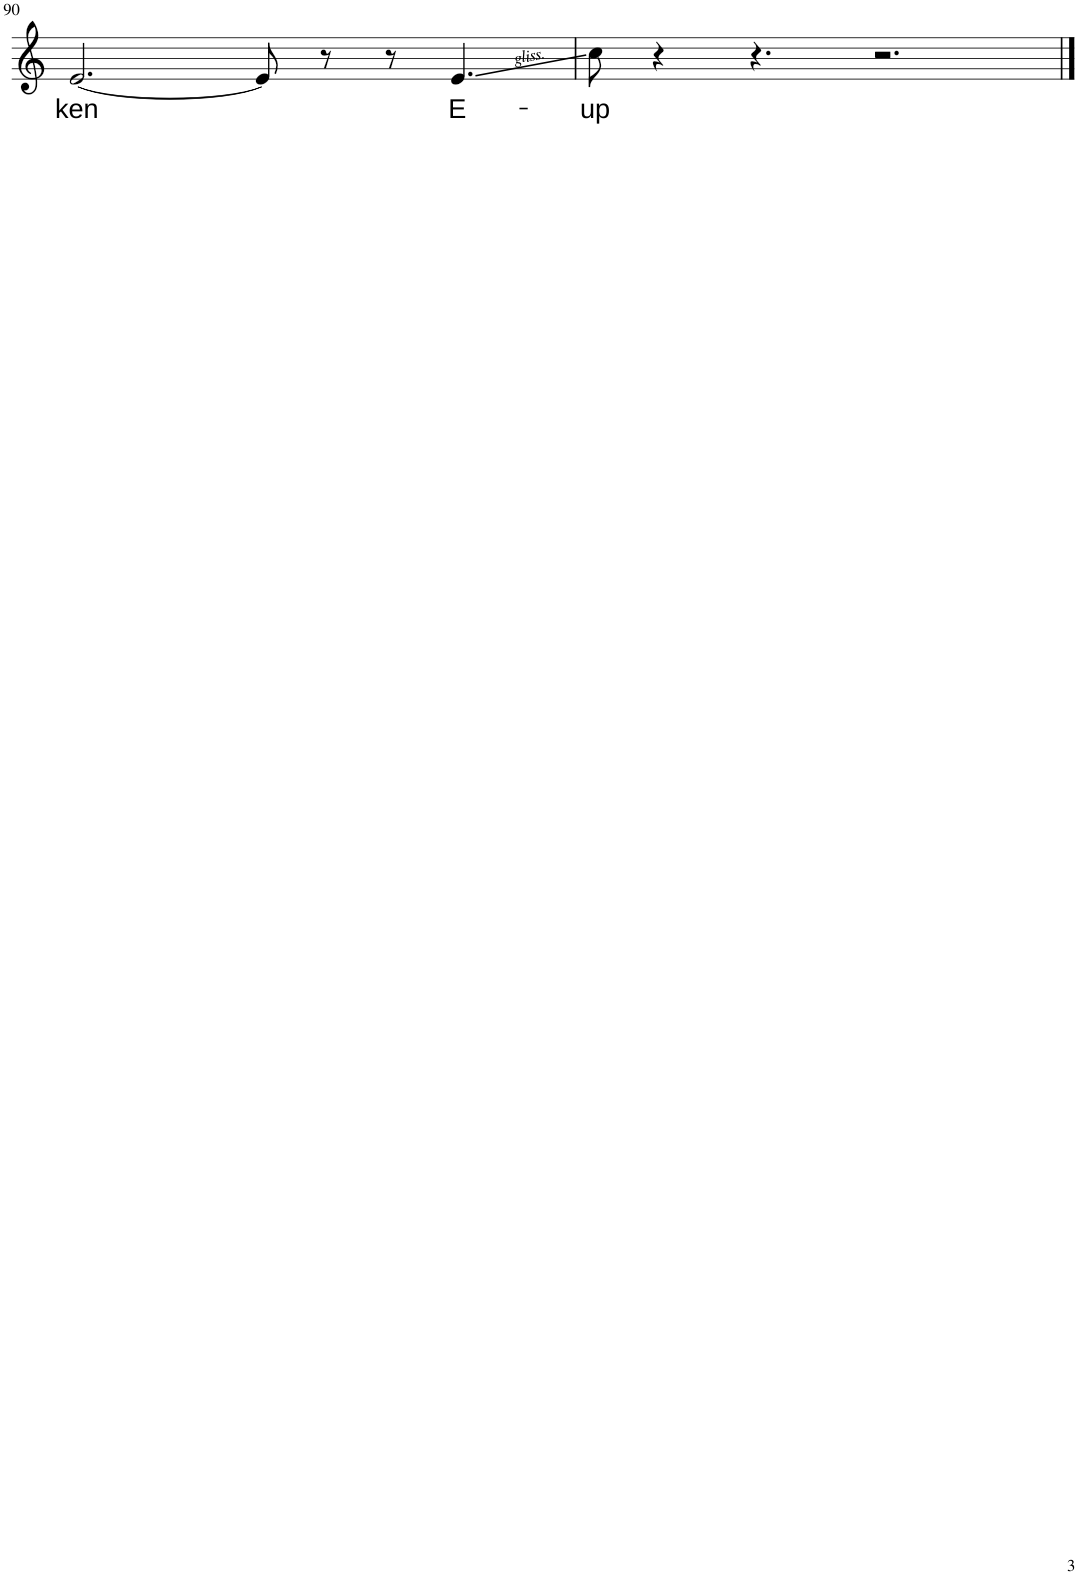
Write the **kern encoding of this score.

**kern	**text
*part1	*part1
*staff1	*staff1
*I"Alto	*
*I'A.	*
!!LO:PB:g=z
*clefG2	*
*k[]	*
*M12/8	*
=90	=90
!	!LO:LY:b
[2.e/	ken
8e/]	.
8r	.
8r	.
!	!LO:LY:b
4.e/	E-
=91	=91
!	!LO:LY:b
8cc\	-up
4r	.
4.r	.
2.r	.
==	==
*-	*-
